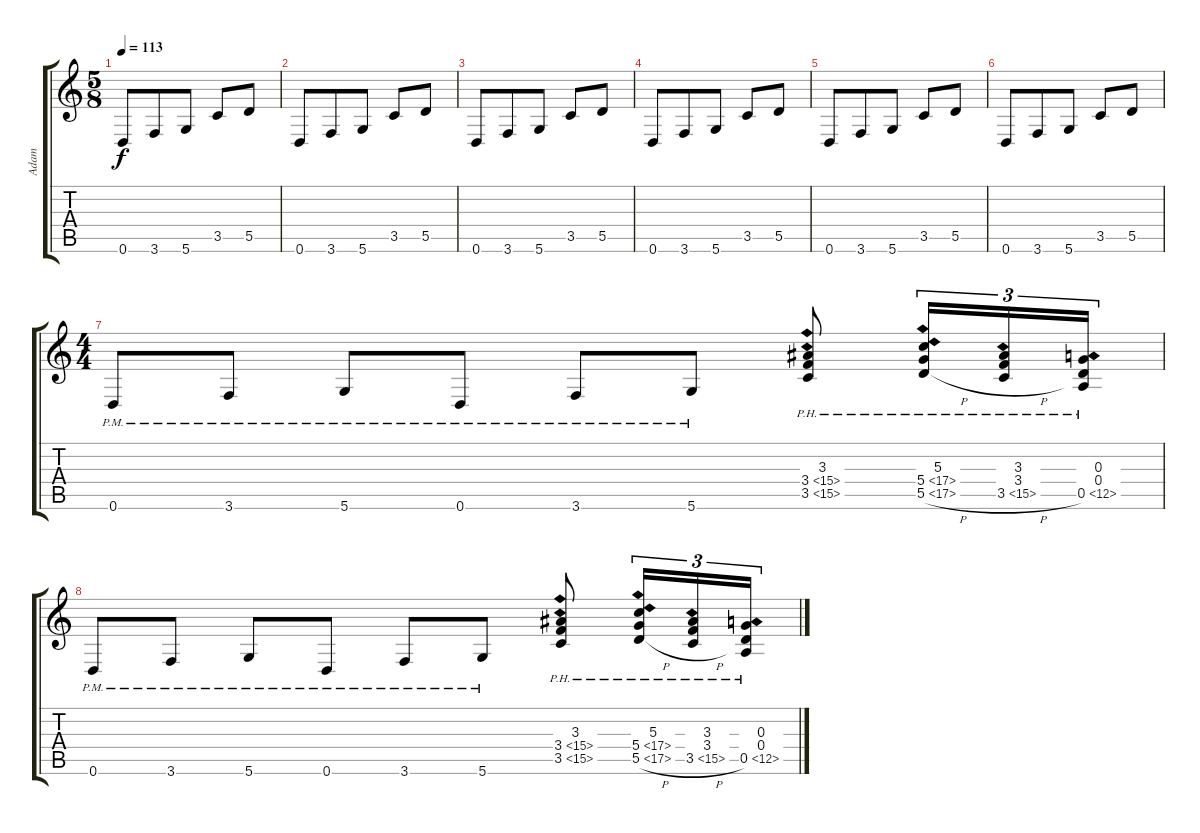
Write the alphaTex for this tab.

\track ("Adam" "Adam") {instrument distortionguitar}
\staff {score tabs}
\tuning (E4 B3 G3 D3 A2 D2) {hide}
\ts (5 8)
\tempo 113
\clef g2
\ks c
0.6.8{dy f} 3.6.8 5.6.8 3.5.8 5.5.8 |
0.6.8 3.6.8 5.6.8 3.5.8 5.5.8 |
0.6.8 3.6.8 5.6.8 3.5.8 5.5.8 |
0.6.8 3.6.8 5.6.8 3.5.8 5.5.8 |
0.6.8 3.6.8 5.6.8 3.5.8 5.5.8 |
0.6.8 3.6.8 5.6.8 3.5.8 5.5.8 |
\ts (4 4)
0.6{pm}.8 3.6{pm}.8 5.6{pm}.8 0.6{pm}.8 3.6{pm}.8 5.6{pm}.8 (3.3 3.4{ph 12} 3.5{ph 12}).8 (5.3 5.4{ph 12} 5.5{ph 12 h}).16{tu (3 2)} (3.3 3.4 3.5{ph 12 h}).16{tu (3 2)} (0.3 0.4 0.5{ph 12}).16{tu (3 2)} |
0.6{pm}.8 3.6{pm}.8 5.6{pm}.8 0.6{pm}.8 3.6{pm}.8 5.6{pm}.8 (3.3 3.4{ph 12} 3.5{ph 12}).8 (5.3 5.4{ph 12} 5.5{ph 12 h}).16{tu (3 2)} (3.3 3.4 3.5{ph 12 h}).16{tu (3 2)} (0.3 0.4 0.5{ph 12}).16{tu (3 2)}
